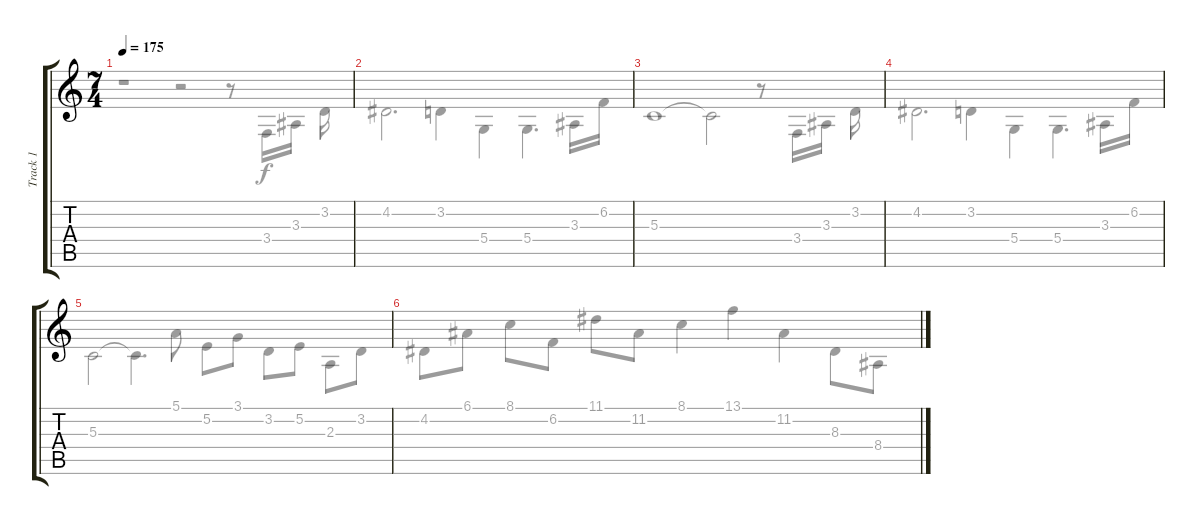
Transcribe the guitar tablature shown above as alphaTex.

\track ("Track 1" "Track 1") {instrument clarinet}
\staff {score tabs}
\tuning (E4 B3 G3 D3 A2 E2) {hide}
\voice
\ts (7 4)
\tempo 175
\clef g2
\ks c
|
|
|
|
|
|
|
|
|
|
|
|
|
|
|
\voice
\clef g2
\ks c
r.1{dy f} r.2 r.8 3.4.16 3.3.16 3.2.16 |
4.2.2{d} 3.2.4 5.4.4 5.4.4{d} 3.3.16 6.2.16 |
5.3.1 5.3{t}.2 r.8 3.4.16 3.3.16 3.2.16 |
4.2.2{d} 3.2.4 5.4.4 5.4.4{d} 3.3.16 6.2.16 |
5.3.2 5.3{t}.4{d} 5.1.8 5.2.8 3.1.8 3.2.8 5.2.8 2.3.8 3.2.8 |
4.2.8 6.1.8 8.1.8 6.2.8 11.1.8 11.2.8 8.1.4 13.1.4 11.2.4 8.3.8 8.4.8 |
|
|
|
|
|
|
|
|
|
